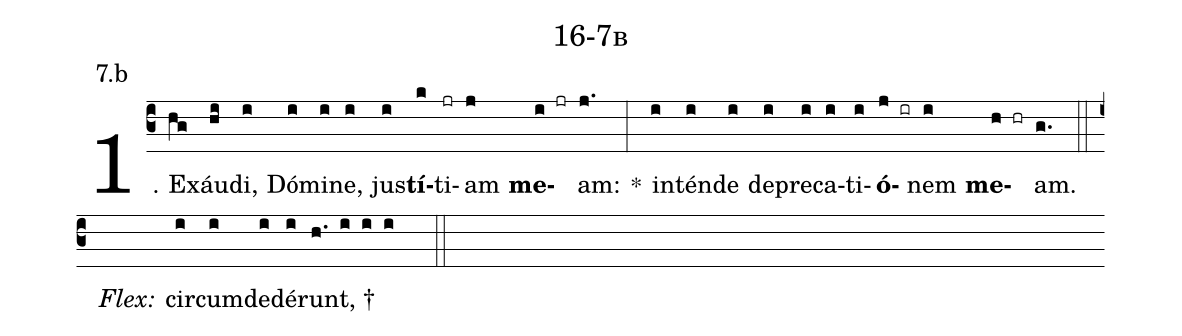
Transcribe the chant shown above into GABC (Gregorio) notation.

name: 16-7b;
annotation: 7.b;
%%
(c3)1. Ex(hg)áu(hi)di,(i) Dó(i)mi(i)ne,(i) jus(i)<b>tí</b>(k)ti(jr)am(j) <b>me</b>(i jr)am:(j.) *(:) in(i)tén(i)de(i) de(i)pre(i)ca(i)ti(i)<b>ó</b>(j ir)nem(i) <b>me</b>(h hr)am.(g.) (::)
<i>Flex:</i>()  cir(i)cum(i)de(i)dé(i)runt, †(h. i i i  ::)
